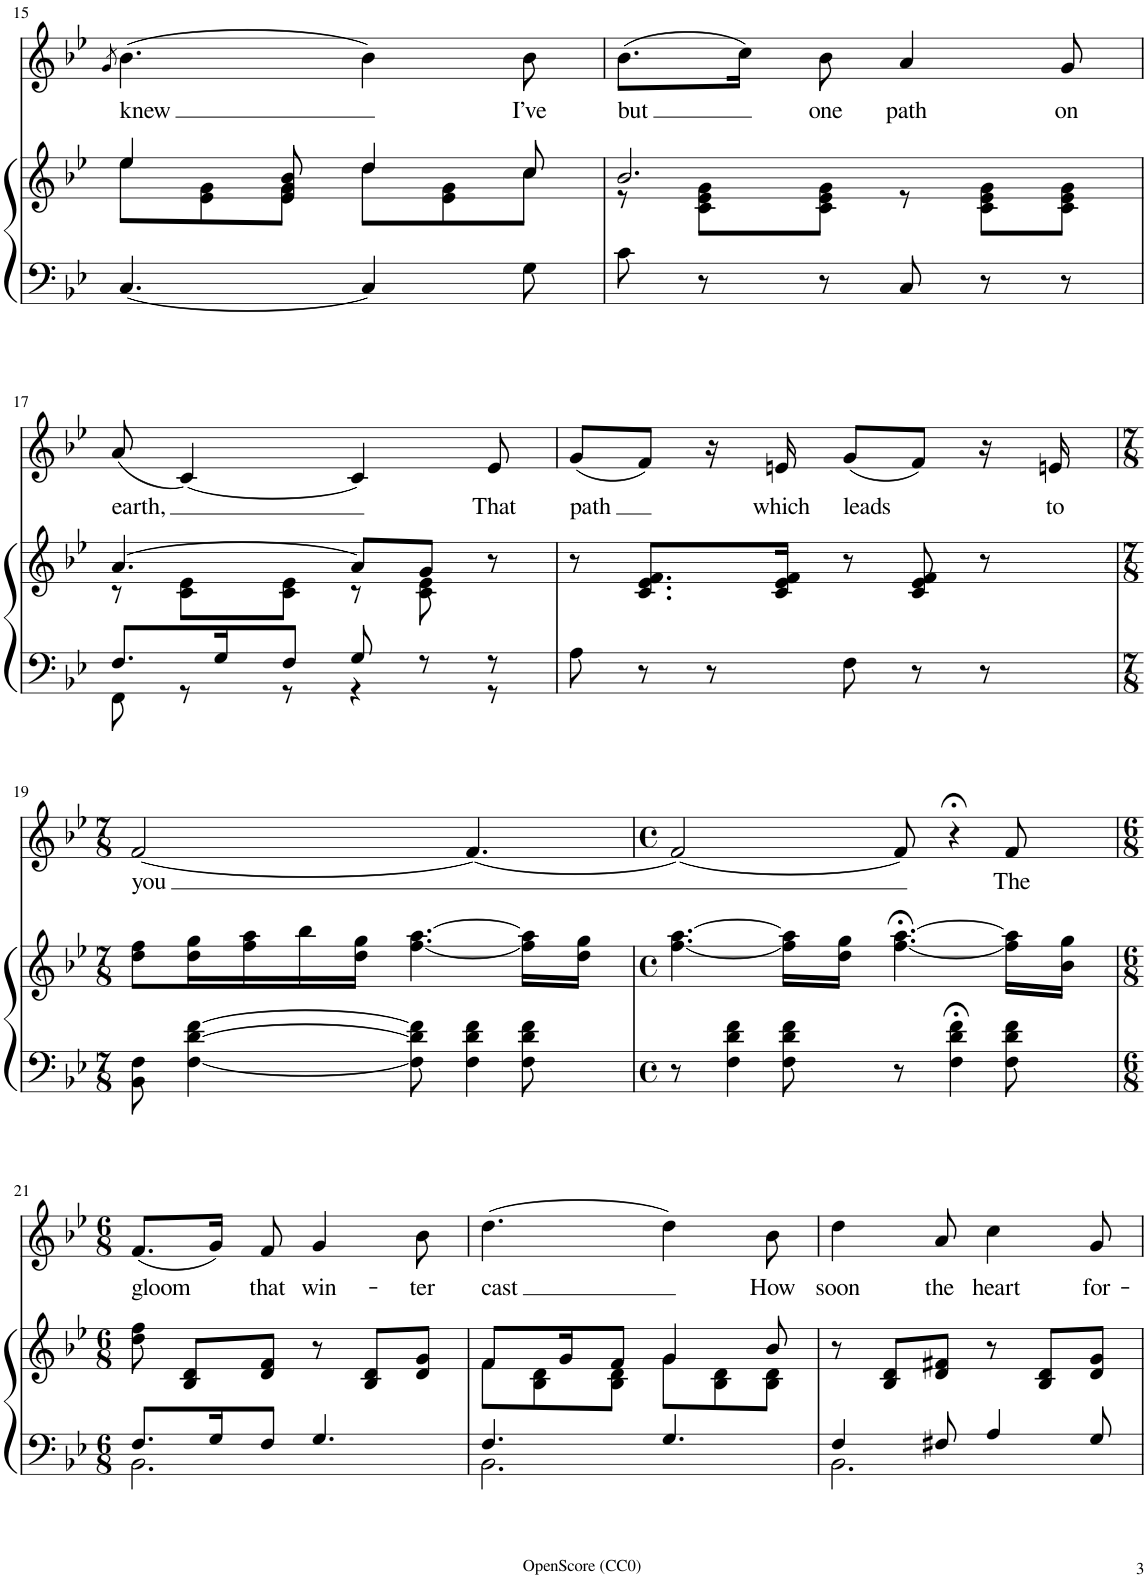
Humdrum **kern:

**kern	**kern	**kern	**text
*part2	*part2	*part1	*part1
*staff3	*staff2	*staff1	*staff1
*I"Piano	*	*I"Voice	*
*I'Pno	*	*	*
!!LO:PB:g=z
*clefF4	*clefG2	*clefG2	*
*k[b-e-]	*k[b-e-]	*k[b-e-]	*
*M6/8	*M6/8	*M6/8	*
=15	=15	=15	=15
.	.	8qg/	.
*	*^	*	*
!	!	!	!	!LO:LY:b
[4.C/	4ee-/	8ee-\L	[4.b-\	knew
.	.	8e-\ 8g\	.	.
.	8e-/ 8g/ 8b-/	8e-\ 8g\J	.	.
4C/]	4dd/	8dd\L	4b-\]	.
.	.	8e-\ 8g\	.	.
!	!	!	!	!LO:LY:b
8G\	8cc/	8cc\J	8b-\	I’ve
=16	=16	=16	=16	=16
!	!	!	!	!LO:LY:b
8c\	2.b-/	8r	(8.b-\L	but
8r	.	8c\ 8e-\ 8g\L	.	.
.	.	.	16cc\Jk)	.
!	!	!	!	!LO:LY:b
8r	.	8c\ 8e-\ 8g\J	8b-\	one
!	!	!	!	!LO:LY:b
8C/	.	8r	4a/	path
8r	.	8c\ 8e-\ 8g\L	.	.
!	!	!	!	!LO:LY:b
8r	.	8c\ 8e-\ 8g\J	8g/	on
!!LO:LB:g=z
=17	=17	=17	=17	=17
*^	*	*	*	*
!	!	!	!	!	!LO:LY:b
8.F/L	8FF\	[4.a/	8r	(8a/	earth,
.	8r	.	8c\ 8e-\L	[4c/)	.
16G/K	.	.	.	.	.
8F/J	8r	.	8c\ 8e-\J	.	.
8G/	4r	8a/L]	8r	4c/]	.
8r	.	8g/J	8c\ 8e-\	.	.
!	!	!	!	!	!LO:LY:b
8r	8r	8r	8ryy	8e-/	That
=18	=18	=18	=18	=18	=18
!	!	!	!	!	!LO:LY:b
*v	*v	*	*	*	*
*	*v	*v	*	*
8A\	8r	(8g/L	path
8r	8.c/ 8.e-/ 8.f/L	8f/J)	.
8r	.	16r	.
!	!	!	!LO:LY:b
.	16c/ 16e-/ 16f/Jk	16en/	which
!	!	!	!LO:LY:b
8F\	8r	(8g/L	leads
8r	8c/ 8e-/ 8f/	8f/J)	.
8r	8r	16r	.
!	!	!	!LO:LY:b
.	.	16en/	to
!!LO:LB:g=z
=19	=19	=19	=19
*M7/8	*M7/8	*M7/8	*
!	!	!	!LO:LY:b
8BB-\ 8F\	8dd\ 8ff\L	[2f/	you
[4F\ [4d\ [4f\	16dd\ 16gg\L	.	.
.	16ff\ 16aa\	.	.
.	16bb-\	.	.
.	16dd\ 16gg\JJ	.	.
8F\] 8d\] 8f\]	[4.ff\ [4.aa\	.	.
4F\ 4d\ 4f\	.	4.f/_	.
8F\ 8d\ 8f\	16ff\] 16aa\]LL	.	.
.	16dd\ 16gg\JJ	.	.
=20	=20	=20	=20
*M4/4	*M4/4	*M4/4	*
*met(c)	*met(c)	*met(c)	*
8r	[4.ff\ [4.aa\	2f/_	.
4F\ 4d\ 4f\	.	.	.
8F\ 8d\ 8f\	16ff\] 16aa\]LL	.	.
.	16dd\ 16gg\JJ	.	.
8r	[4.ff\;< [4.aa\;<	8f/]	.
4F\;< 4d\;< 4f\;<	.	4r;<	.
!	!	!	!LO:LY:b
8F\ 8d\ 8f\	16ff\] 16aa\]LL	8f/	The
.	16b-\ 16gg\JJ	.	.
!!LO:LB:g=z
=21	=21	=21	=21
*M6/8	*M6/8	*M6/8	*
*^	*	*	*
!	!	!	!	!LO:LY:b
8.F/L	2.BB-\	8dd\ 8ff\	(8.f/L	gloom
.	.	8B-/ 8d/L	.	.
16G/K	.	.	16g/Jk)	.
!	!	!	!	!LO:LY:b
8F/J	.	8d/ 8f/J	8f/	that
!	!	!	!	!LO:LY:b
4.G/	.	8r	4g/	win-
.	.	8B-/ 8d/L	.	.
!	!	!	!	!LO:LY:b
.	.	8d/ 8g/J	8b-\	-ter
=22	=22	=22	=22	=22
*	*	*^	*	*
!	!	!	!	!	!LO:LY:b
4.F/	2.BB-\	8.f/L	8f\L	[4.dd\	cast
.	.	.	8B-\ 8d\	.	.
.	.	16g/K	.	.	.
.	.	8f/J	8B-\ 8d\J	.	.
4.G/	.	4g/	8g\L	4dd\]	.
.	.	.	8B-\ 8d\	.	.
!	!	!	!	!	!LO:LY:b
.	.	8b-/	8B-\ 8d\J	8b-\	How
=23	=23	=23	=23	=23	=23
!	!	!	!	!	!LO:LY:b
*	*	*v	*v	*	*
4F/	2.BB-\	8r	4dd\	soon
.	.	8B-/ 8d/L	.	.
!	!	!	!	!LO:LY:b
8F#X/	.	8d/ 8f#X/J	8a/	the
!	!	!	!	!LO:LY:b
4A/	.	8r	4cc\	heart
.	.	8B-/ 8d/L	.	.
!	!	!	!	!LO:LY:b
8G/	.	8d/ 8g/J	8g/	for-
*v	*v	*	*	*
=	=	=	=
*-	*-	*-	*-
